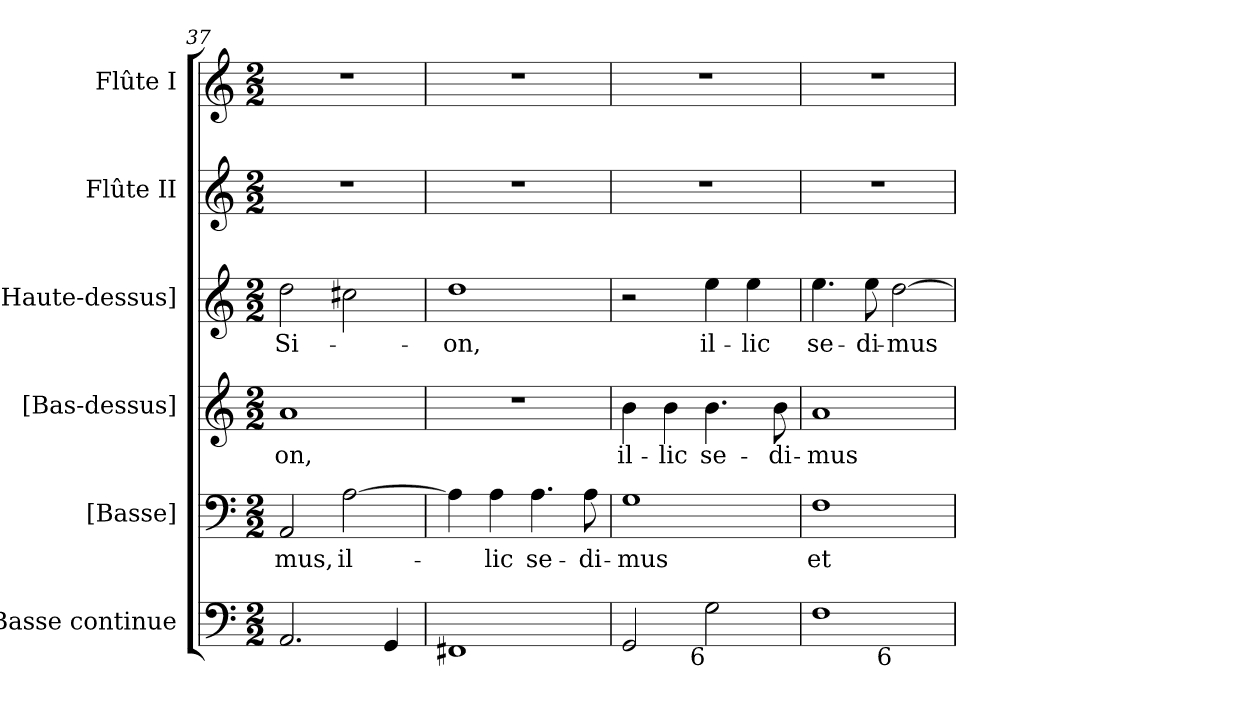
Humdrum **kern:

**kern	**kern	**text	**kern	**text	**kern	**text	**kern	**kern
*part6	*part5	*part5	*part4	*part4	*part3	*part3	*part2	*part1
*staff6	*staff5	*staff5	*staff4	*staff4	*staff3	*staff3	*staff2	*staff1
*I"Basse continue	*I"[Basse]	*	*I"[Bas-dessus]	*	*I"[Haute-dessus]	*	*I"Flûte II	*I"Flûte I
*I'B.c.	*I'B.	*	*	*	*	*	*I'Fl. II	*I'Fl. I
*clefF4	*clefF4	*	*clefG2	*	*clefG2	*	*clefG2	*clefG2
*k[]	*k[]	*	*k[]	*	*k[]	*	*k[]	*k[]
*a:	*a:	*	*a:	*	*a:	*	*a:	*a:
*M2/2	*M2/2	*	*M2/2	*	*M2/2	*	*M2/2	*M2/2
=37	=37	=37	=37	=37	=37	=37	=37	=37
!	!	!LO:LY:b:color=#000000	!	!	!	!	!	!
!	!	!	!	!LO:LY:b:color=#000000	!	!	!	!
!	!	!	!	!	!	!LO:LY:b:color=#000000	!	!
2.AAi/	2AAi/	-mus,	1ai	-on,	2ddi\	Si-	1r	1r
!	!	!LO:LY:b:color=#000000	!	!	!	!	!	!
.	[2Ai\	il-	.	.	2cc#Xi\	.	.	.
4GGi/	.	.	.	.	.	.	.	.
=38	=38	=38	=38	=38	=38	=38	=38	=38
!	!	!	!	!	!	!LO:LY:b:color=#000000	!	!
1FF#Xi	4Ai\]	.	1r	.	1ddi	-on,	1r	1r
!	!	!LO:LY:b:color=#000000	!	!	!	!	!	!
.	4Ai\	-lic	.	.	.	.	.	.
!	!	!LO:LY:b:color=#000000	!	!	!	!	!	!
.	4.Ai\	se-	.	.	.	.	.	.
!	!	!LO:LY:b:color=#000000	!	!	!	!	!	!
.	8Ai\	-di-	.	.	.	.	.	.
=39	=39	=39	=39	=39	=39	=39	=39	=39
!	!	!LO:LY:b:color=#000000	!	!	!	!	!	!
!	!	!	!	!LO:LY:b:color=#000000	!	!	!	!
2GGi/	1Gi	-mus	4bi\	il-	2r	.	1r	1r
!	!	!	!	!LO:LY:b:color=#000000	!	!	!	!
.	.	.	4bi\	-lic	.	.	.	.
!	!	!	!	!LO:LY:b:color=#000000	!	!	!	!
!LO:TX:b:rj:t=6	!	!	!	!	!	!	!	!
!	!	!	!	!	!	!LO:LY:b:color=#000000	!	!
2Gi\	.	.	4.bi\	se-	4eei\	il-	.	.
!	!	!	!	!	!	!LO:LY:b:color=#000000	!	!
.	.	.	.	.	4eei\	-lic	.	.
!	!	!	!	!LO:LY:b:color=#000000	!	!	!	!
.	.	.	8bi\	-di-	.	.	.	.
=40	=40	=40	=40	=40	=40	=40	=40	=40
!	!	!LO:LY:b:color=#000000	!	!	!	!	!	!
!	!	!	!	!LO:LY:b:color=#000000	!	!	!	!
!LO:TX:b:rj:t=7	!	!	!	!	!	!	!	!
!	!	!	!	!	!	!LO:LY:b:color=#000000	!	!
*^	*	*	*	*	*	*	*	*
1Fi	2ryy	1Fi	et	1ai	-mus	4.eei\	se-	1r	1r
!	!	!	!	!	!	!	!LO:LY:b:color=#000000	!	!
.	.	.	.	.	.	8eei\	-di-	.	.
!	!LO:TX:b:rj:t=6	!	!	!	!	!	!	!	!
!	!	!	!	!	!	!	!LO:LY:b:color=#000000	!	!
.	2ryy	.	.	.	.	[2ddi\	-mus	.	.
*v	*v	*	*	*	*	*	*	*	*
=	=	=	=	=	=	=	=	=
*-	*-	*-	*-	*-	*-	*-	*-	*-
